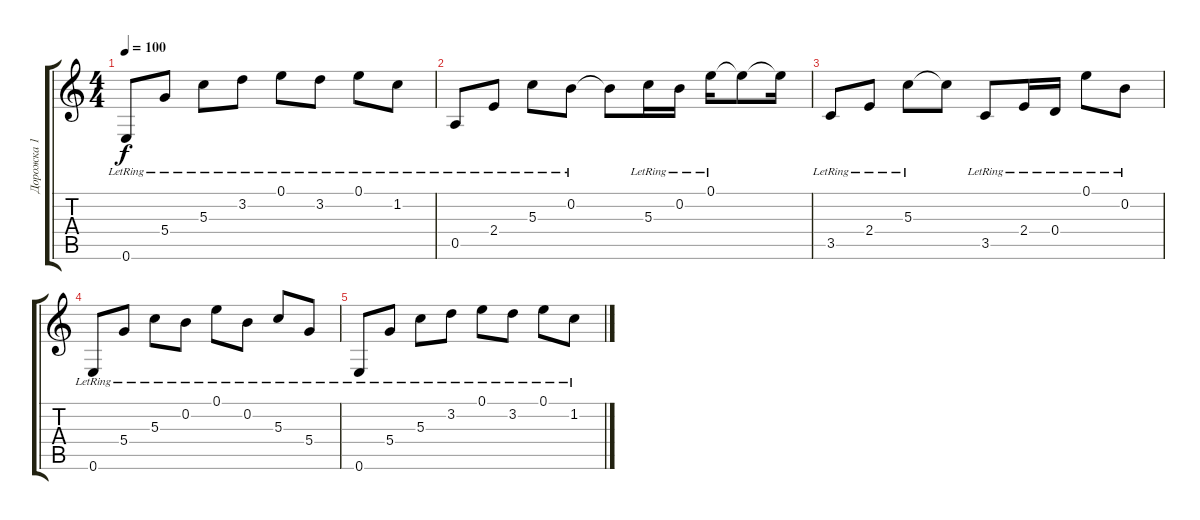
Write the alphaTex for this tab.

\track ("Дорожка 1" "Дорожка 1") {instrument acousticguitarsteel}
\staff {score tabs}
\tuning (E4 B3 G3 D3 A2 E2) {hide}
\ts (4 4)
\tempo 100
\clef g2
\ks c
0.6{lr}.8{dy f} 5.4{lr}.8 5.3{lr}.8 3.2{lr}.8 0.1{lr}.8 3.2{lr}.8 0.1{lr}.8 1.2{lr}.8 |
0.5{lr}.8{instrument acousticguitarsteel} 2.4{lr}.8 5.3{lr}.8 0.2{lr}.8 0.2{t}.8 5.3{lr}.16 0.2{lr}.16 0.1{lr}.16 0.1{t}.8 0.1{t}.16 |
3.5{lr}.8 2.4{lr}.8 5.3{lr}.8 5.3{t}.8 3.5{lr}.8 2.4{lr}.16 0.4{lr}.16 0.1{lr}.8 0.2{lr}.8 |
0.6{lr}.8 5.4{lr}.8 5.3{lr}.8 0.2{lr}.8 0.1{lr}.8 0.2{lr}.8 5.3{lr}.8 5.4{lr}.8 |
0.6{lr}.8 5.4{lr}.8 5.3{lr}.8 3.2{lr}.8 0.1{lr}.8 3.2{lr}.8 0.1{lr}.8 1.2{lr}.8
